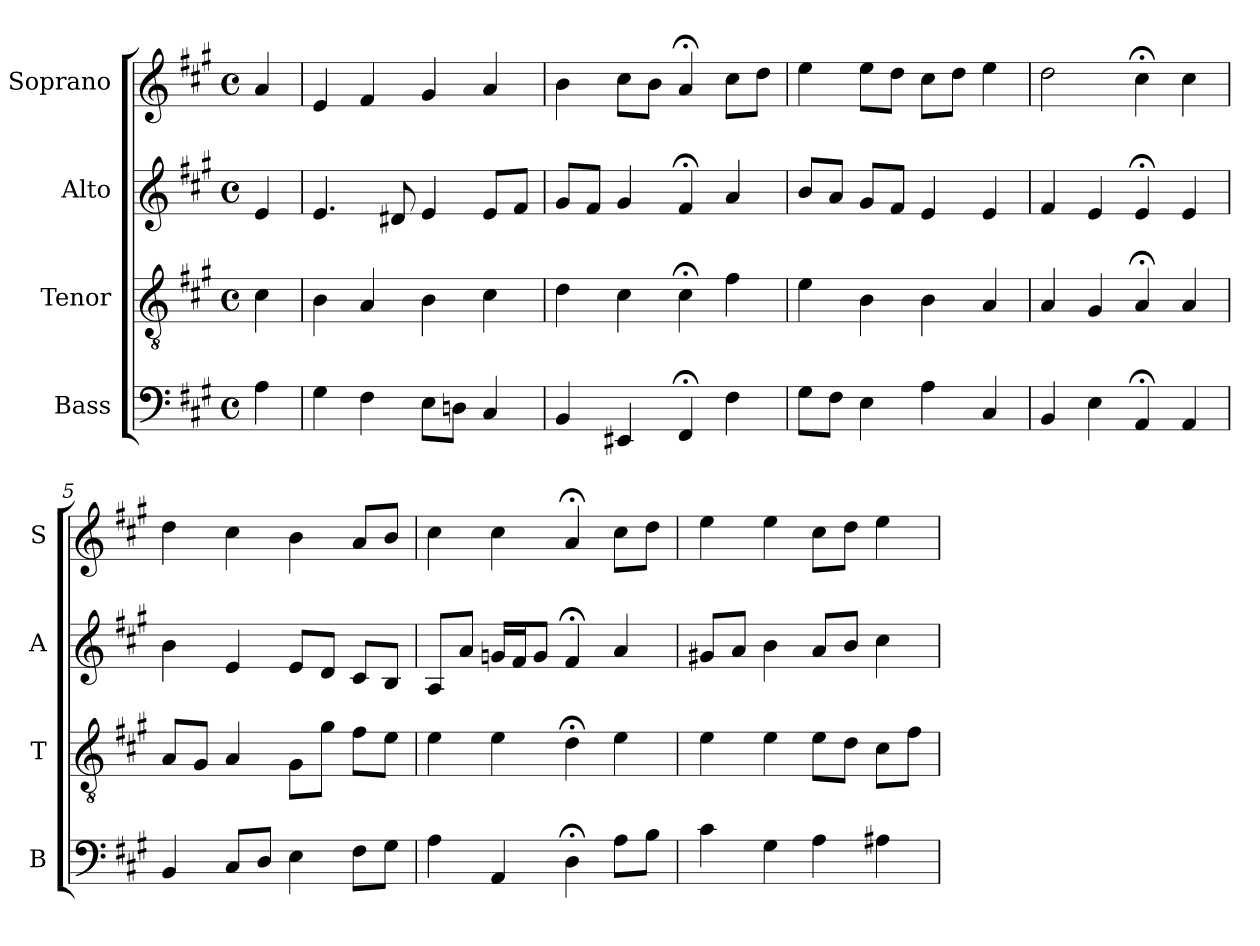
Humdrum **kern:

**kern	**kern	**kern	**kern
*part4	*part3	*part2	*part1
*staff4	*staff3	*staff2	*staff1
*I"Bass	*I"Tenor	*I"Alto	*I"Soprano
*I'B	*I'T	*I'A	*I'S
*clefF4	*clefGv2	*clefG2	*clefG2
*k[f#c#g#]	*k[f#c#g#]	*k[f#c#g#]	*k[f#c#g#]
*A:	*A:	*A:	*A:
*M4/4	*M4/4	*M4/4	*M4/4
*met(c)	*met(c)	*met(c)	*met(c)
*MM100	*MM100	*MM100	*MM100
=	=	=	=
4A	4c#	4e	4a
=1	=1	=1	=1
4G#	4B	4.e	4e
4F#	4A	.	4f#
.	.	8d#X	.
8EL	4B	4e	4g#
8DnJ	.	.	.
4C#	4c#	8eL	4a
.	.	8f#J	.
=2	=2	=2	=2
4BB	4d	8g#L	4b
.	.	8f#J	.
4EE#X	4c#	4g#	8cc#L
.	.	.	8bJ
4FF#;<	4c#;<	4f#;<	4a;<
4F#	4f#	4a	8cc#L
.	.	.	8ddJ
=3	=3	=3	=3
8G#L	4e	8bL	4ee
8F#J	.	8aJ	.
4E	4B	8g#L	8eeL
.	.	8f#J	8ddJ
4A	4B	4e	8cc#L
.	.	.	8ddJ
4C#	4A	4e	4ee
=4	=4	=4	=4
4BB	4A	4f#	2dd
4E	4G#	4e	.
4AA;<	4A;<	4e;<	4cc#;<
4AA	4A	4e	4cc#
=5	=5	=5	=5
4BB	8AL	4b	4dd
.	8G#J	.	.
8C#L	4A	4e	4cc#
8DJ	.	.	.
4E	8G#L	8eL	4b
.	8g#J	8dJ	.
8F#L	8f#L	8c#L	8aL
8G#J	8eJ	8BJ	8bJ
=6	=6	=6	=6
4A	4e	8AL	4cc#
.	.	8aJ	.
4AAi	4ei	16gniLL	4cc#i
.	.	16f#J	.
.	.	8gJ	.
4D;<	4d;<	4f#;<	4a;<
8AL	4e	4a	8cc#L
8BJ	.	.	8ddJ
=7	=7	=7	=7
4c#	4e	8g#XL	4ee
.	.	8aJ	.
4G#	4e	4b	4ee
4A	8eL	8aL	8cc#L
.	8dJ	8bJ	8ddJ
4A#X	8c#L	4cc#	4ee
.	8f#J	.	.
=	=	=	=
*-	*-	*-	*-
